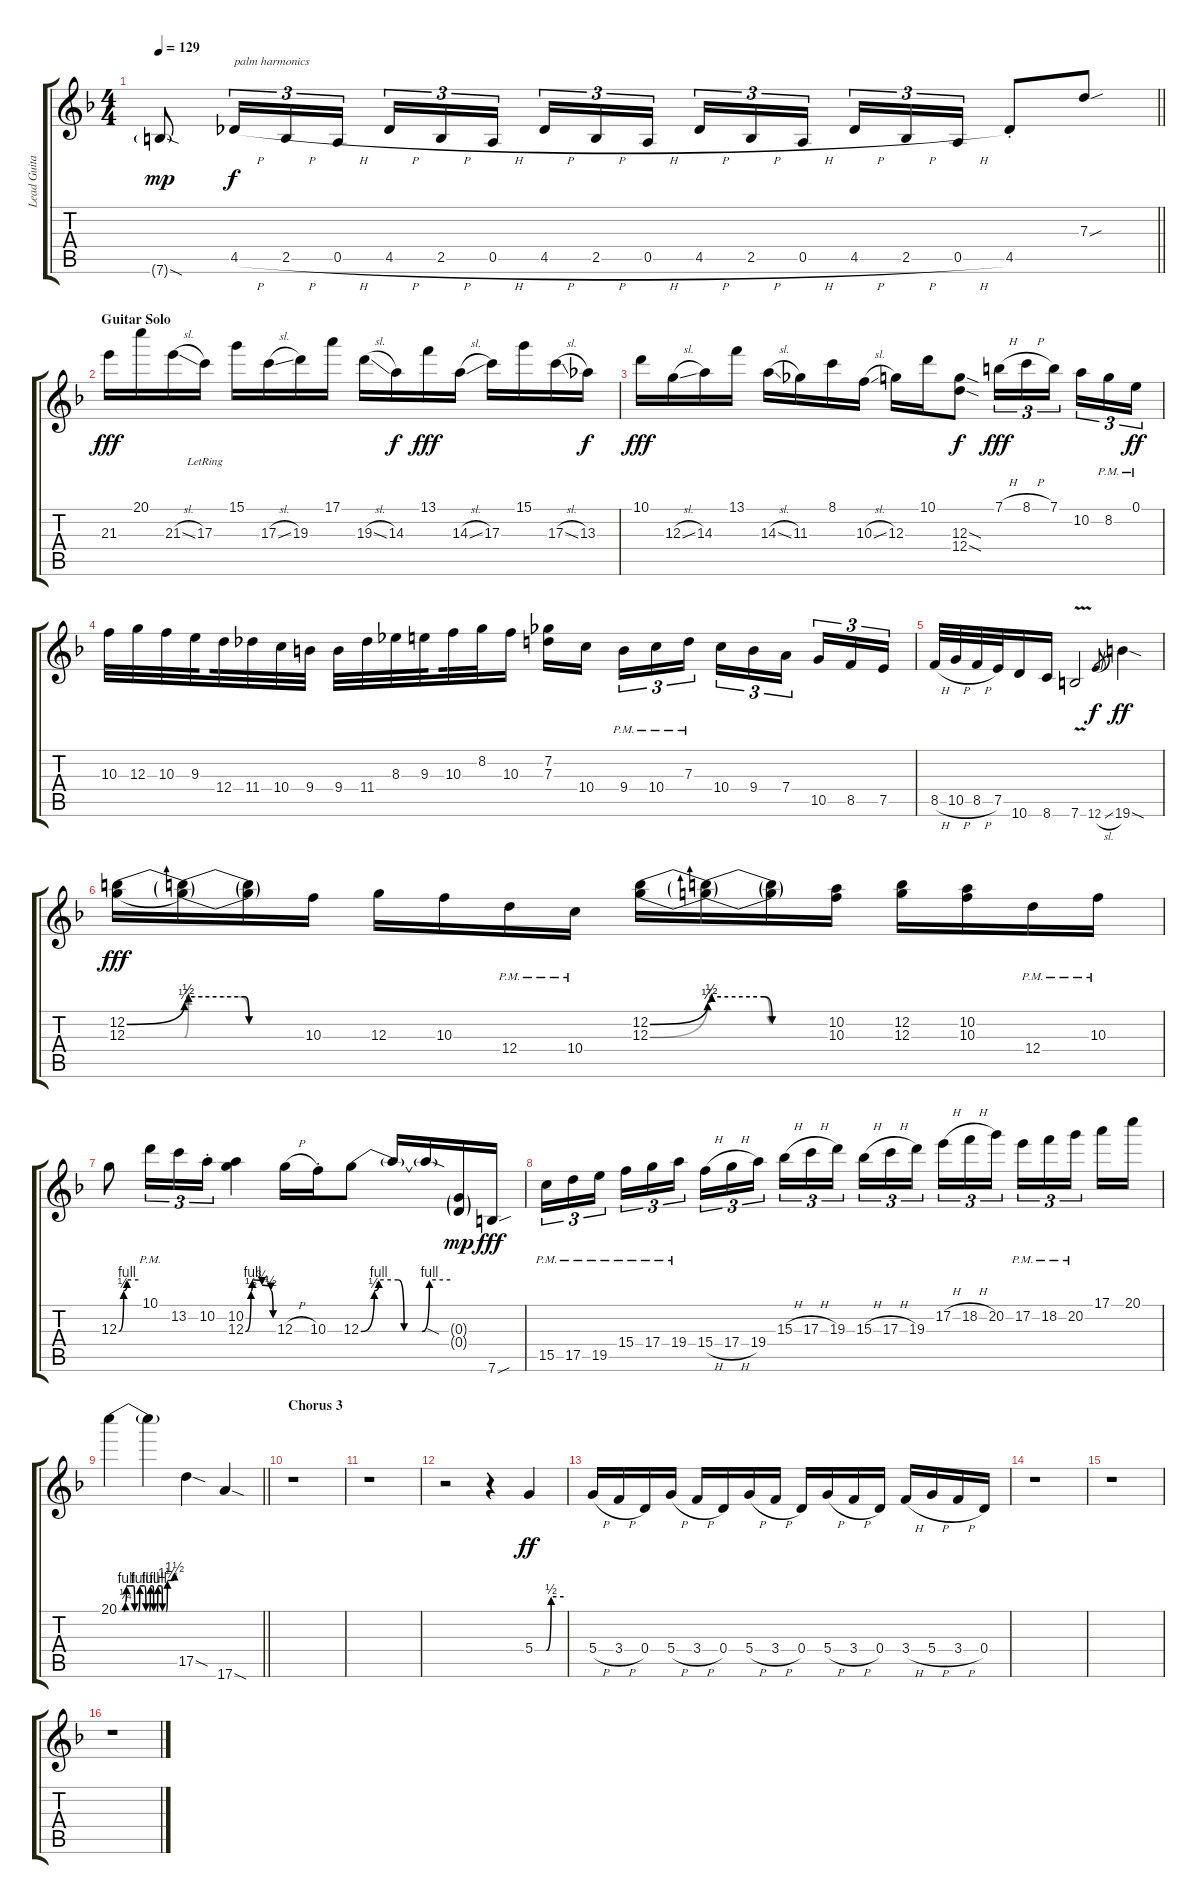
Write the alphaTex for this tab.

\track ("Lead Guitar I" "Lead Guita") {instrument distortionguitar}
\staff {score tabs}
\tuning (E4 B3 G3 D3 A2 E2) {hide}
\ts (4 4)
\tempo 129
\clef g2
\barLineRight lightlight
\ks dminor
7.6{sod g}.8{dy mp} 4.5{h}.16{tu (3 2) txt "palm harmonics" dy f} 2.5{h}.16{tu (3 2)} 0.5{h}.16{tu (3 2)} 4.5{h}.16{tu (3 2)} 2.5{h}.16{tu (3 2)} 0.5{h}.16{tu (3 2) beam splitsecondary} 4.5{h}.16{tu (3 2)} 2.5{h}.16{tu (3 2)} 0.5{h}.16{tu (3 2)} 4.5{h}.16{tu (3 2)} 2.5{h}.16{tu (3 2)} 0.5{h}.16{tu (3 2) beam splitsecondary} 4.5{h}.16{tu (3 2)} 2.5{h}.16{tu (3 2)} 0.5{h}.16{tu (3 2)} 4.5{st}.8 7.3{sou}.8{volume 10} |
\section ("" "Guitar Solo")
21.3.16{dy fff} 20.1.16 21.3{sl}.16 17.3{lr}.16 15.1.16 17.3{sl}.16 19.3.16 17.1.16 19.3{sl}.16 14.3.16{dy f} 13.1.16{dy fff} 14.3{sl}.16 17.3.16 15.1.16 17.3{sl}.16 13.3.16{dy f} |
10.1.16{dy fff} 12.3{sl}.16 14.3.16 13.1.16 14.3{sl}.16 11.3.16 8.1.16 10.3{sl}.16 12.3.16 10.1.16 (12.3{sod} 12.4{sod}).8{dy f} 7.1{h}.16{tu (3 2) dy fff} 8.1{h}.16{tu (3 2)} 7.1.16{tu (3 2) beam splitsecondary} 10.2.16{tu (3 2)} 8.2{pm}.16{tu (3 2)} 0.1{pm}.16{tu (3 2) dy ff} |
10.3.32 12.3.32 10.3.32 9.3.32{beam splitsecondary} 12.4.32 11.4.32 10.4.32 9.4.32 9.4.32 11.4.32 8.3.32 9.3.32{beam splitsecondary} 10.3.32 8.2.32 10.3.16 (7.2 7.3).16 10.4.16{beam splitsecondary} 9.4{pm}.16{tu (3 2)} 10.4{pm}.16{tu (3 2)} 7.3{pm}.16{tu (3 2)} 10.4.16{tu (3 2)} 9.4.16{tu (3 2)} 7.4.16{tu (3 2) beam splitsecondary} 10.5.16{tu (3 2)} 8.5.16{tu (3 2)} 7.5.16{tu (3 2)} |
8.5{h}.32 10.5{h}.32 8.5{h}.32 7.5.32{beam splitsecondary} 10.6.16 8.6.16 7.6{v}.2 12.6{sl}.8{gr dy f} 19.6{sod}.4{dy ff} |
(12.2{be (bend 0 0 60 1)} 12.3{be (hold 0 0 60 0)}).16{dy fff} (12.2{be (custom 0 1 2 2 30 2 32 0 60 0) t} 12.3{be (custom 0 0 2 2 27 2 32 0 60 0) t}).16 (12.2{t} 12.3{t}).16 10.3.16 12.3.16 10.3.16 12.4{pm}.16 10.4{pm}.16 (12.2{be (bend 0 0 60 1)} 12.3{be (bend 0 0 60 1)}).16 (12.2{be (custom 0 1 2 2 28 2 32 0 60 0) t} 12.3{be (custom 0 1 2 2 28 2 31 0 60 0) t}).16 (12.2{t} 12.3{t}).16 (10.2 10.3).16 (12.2 12.3).16 (10.2 10.3).16 12.4{pm}.16 10.3{pm}.16 |
12.3{be (custom 0 0 15 2 25 4 60 4)}.8 10.1{pm}.16{tu (3 2)} 13.2.16{tu (3 2)} 10.2{st}.16{tu (3 2)} (10.2 12.3{be (custom 0 0 12 2 15 4 36 3 55 2 60 0)}).4 12.3{h}.16 10.3{st}.16 12.3{be (custom 0 0 9 2 12 4 25 4 29 0 41 0 46 4 60 4)}.8 12.3{t}.16 12.3{sod t}.16 (0.3{g} 0.4{g}).16{dy mp} 7.6{sou}.16{dy fff} |
15.5{pm}.16{tu (3 2)} 17.5{pm}.16{tu (3 2)} 19.5{pm}.16{tu (3 2) beam splitsecondary} 15.4{pm}.16{tu (3 2)} 17.4{pm}.16{tu (3 2)} 19.4{pm}.16{tu (3 2)} 15.4{h}.16{tu (3 2)} 17.4{h}.16{tu (3 2)} 19.4.16{tu (3 2) beam splitsecondary} 15.3{h}.16{tu (3 2)} 17.3{h}.16{tu (3 2)} 19.3.16{tu (3 2)} 15.3{h}.16{tu (3 2)} 17.3{h}.16{tu (3 2)} 19.3.16{tu (3 2) beam splitsecondary} 17.2{h}.16{tu (3 2)} 18.2{h}.16{tu (3 2)} 20.2.16{tu (3 2)} 17.2{pm}.16{tu (3 2)} 18.2{pm}.16{tu (3 2)} 20.2{pm}.16{tu (3 2) beam splitsecondary} 17.1.16 20.1.16 |
\barLineRight lightlight
20.1{be (custom 0 0 10 0 13 1 15 4 29 4 31 0 38 0 41 4 50 4 53 0 60 0)}.4 20.1{be (custom 0 0 2 4 8 4 10 0 18 0 20 4 29 4 31 0 40 0 43 5 56 5 60 6) t}.4 17.5{sod}.4 17.6{sod}.4 |
\section ("" "Chorus 3")
r.1 |
r.1 |
r.2 r.4 5.4{be (custom 0 0 24 0 34 2 60 2)}.4{dy ff volume 8 instrument distortionguitar} |
5.4{h}.16 3.4{h}.16 0.4.16 5.4{h}.16 3.4{h}.16 0.4.16 5.4{h}.16 3.4{h}.16 0.4.16 5.4{h}.16 3.4{h}.16 0.4.16 3.4{h}.16 5.4{h}.16 3.4{h}.16 0.4.16 |
r.1 |
r.1 |
r.1
